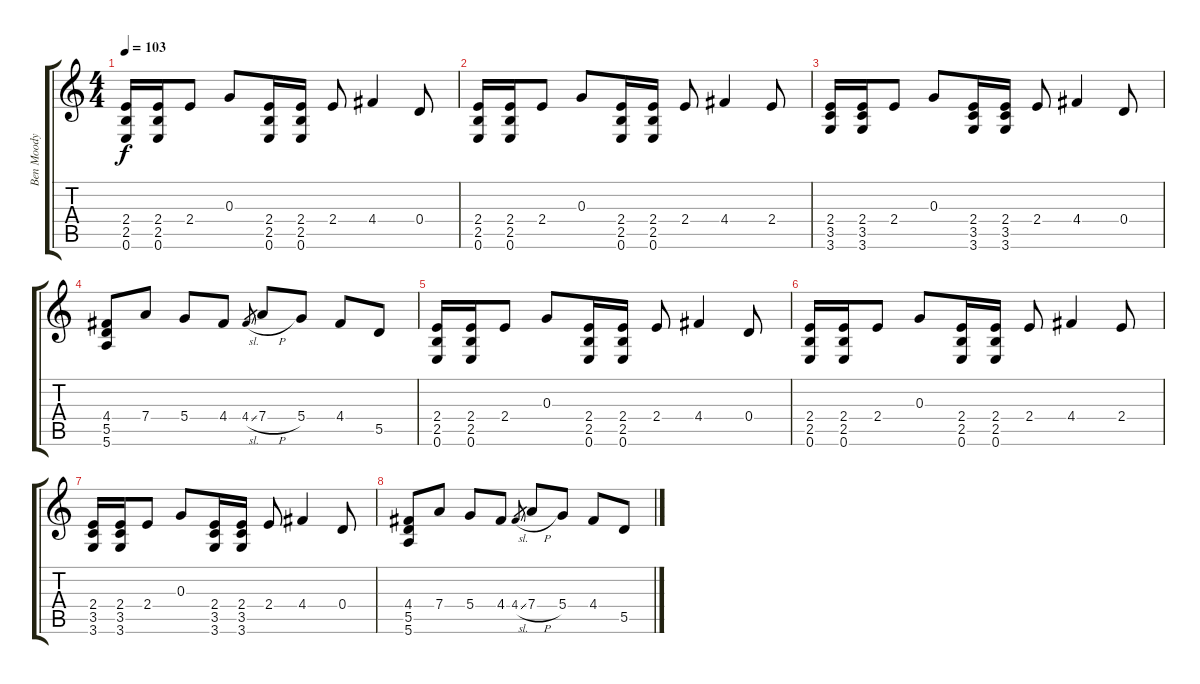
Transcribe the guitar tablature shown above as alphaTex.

\track ("Ben Moody (guitarra" "Ben Moody ") {instrument distortionguitar}
\staff {score tabs}
\tuning (E4 B3 G3 D3 A2 E2) {hide}
\ts (4 4)
\tempo 103
\clef g2
\ks c
(2.4 2.5 0.6).16{dy f} (2.4 2.5 0.6).16 2.4.8 0.3.8 (2.4 2.5 0.6).16 (2.4 2.5 0.6).16 2.4.8 4.4.4 0.4.8 |
(2.4 2.5 0.6).16 (2.4 2.5 0.6).16 2.4.8 0.3.8 (2.4 2.5 0.6).16 (2.4 2.5 0.6).16 2.4.8 4.4.4 2.4.8 |
(2.4 3.5 3.6).16 (2.4 3.5 3.6).16 2.4.8 0.3.8 (2.4 3.5 3.6).16 (2.4 3.5 3.6).16 2.4.8 4.4.4 0.4.8 |
(4.4 5.5 5.6).8 7.4.8 5.4.8 4.4.8 4.4{sl}.8{gr} 7.4{h}.8 5.4.8 4.4.8 5.5.8 |
(2.4 2.5 0.6).16 (2.4 2.5 0.6).16 2.4.8 0.3.8 (2.4 2.5 0.6).16 (2.4 2.5 0.6).16 2.4.8 4.4.4 0.4.8 |
(2.4 2.5 0.6).16 (2.4 2.5 0.6).16 2.4.8 0.3.8 (2.4 2.5 0.6).16 (2.4 2.5 0.6).16 2.4.8 4.4.4 2.4.8 |
(2.4 3.5 3.6).16 (2.4 3.5 3.6).16 2.4.8 0.3.8 (2.4 3.5 3.6).16 (2.4 3.5 3.6).16 2.4.8 4.4.4 0.4.8 |
(4.4 5.5 5.6).8 7.4.8 5.4.8 4.4.8 4.4{sl}.8{gr} 7.4{h}.8 5.4.8 4.4.8 5.5.8
